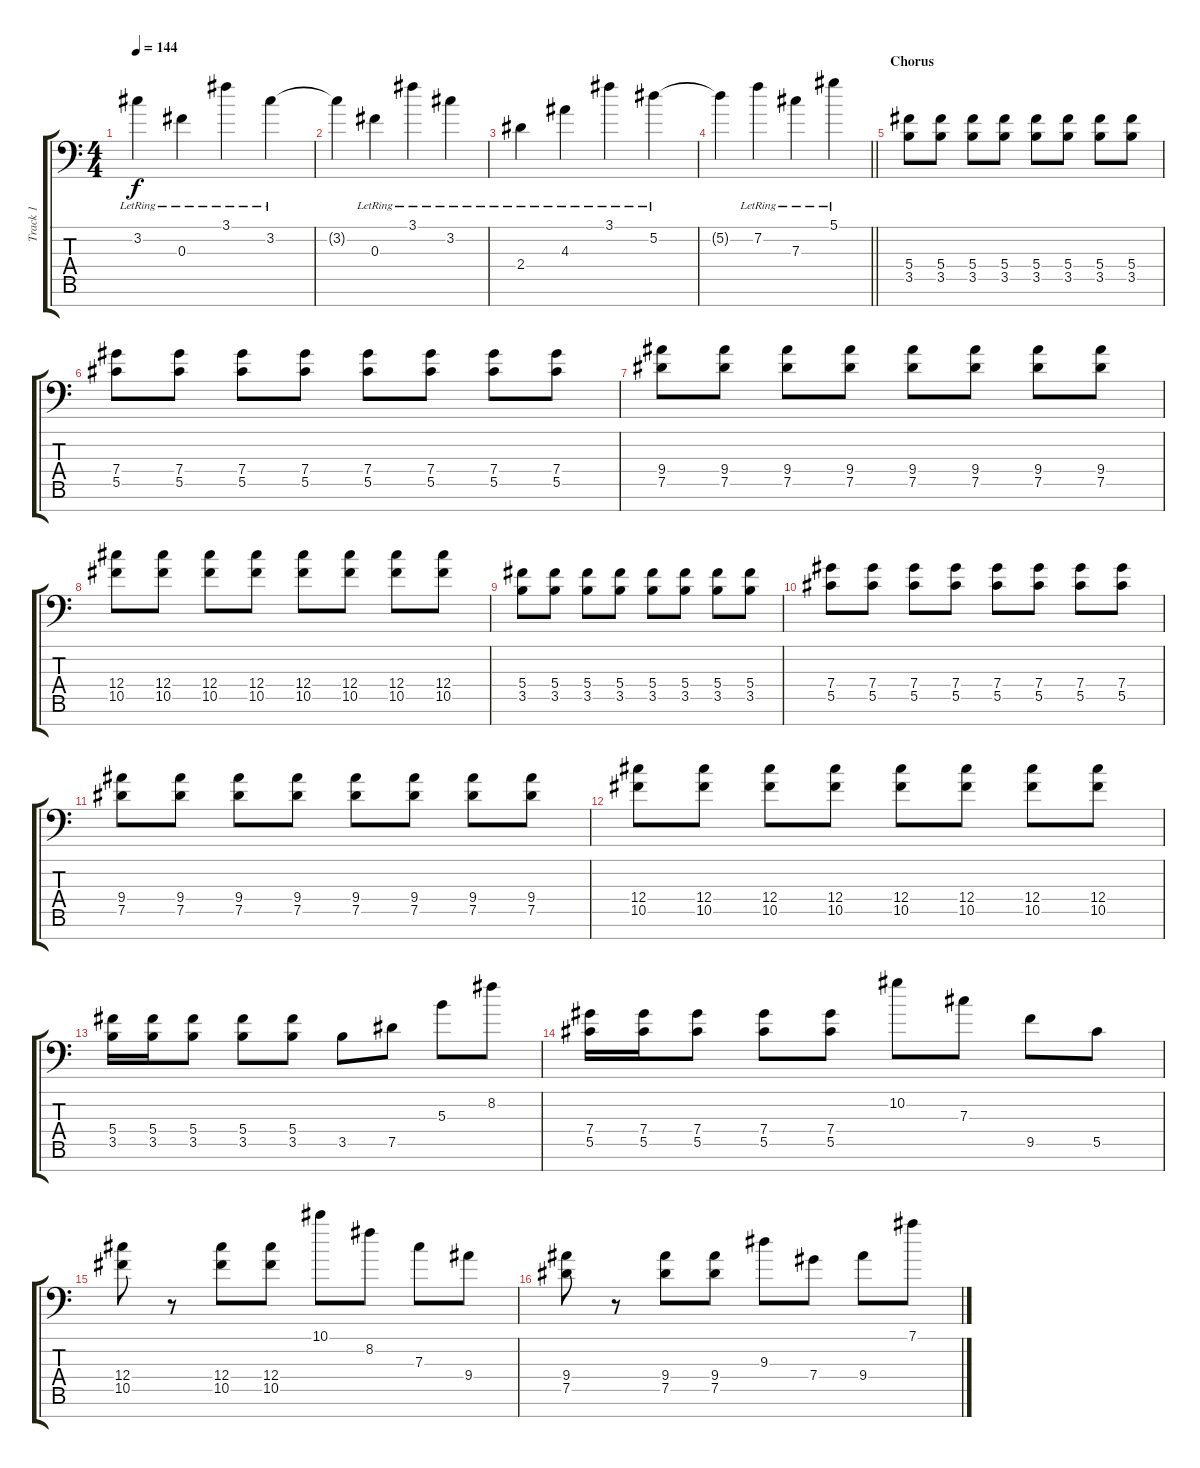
\track ("Track 1" "Track 1") {instrument acousticguitarsteel}
\staff {score tabs}
\tuning (Eb4 Bb3 Gb3 Db3 Ab2 Eb2 Bb1) {hide}
\ts (4 4)
\tempo 144
\clef f4
\ks c
3.2{lr}.4{dy f} 0.3{lr}.4 3.1{lr}.4 3.2{lr}.4 |
3.2{t}.4 0.3{lr}.4 3.1{lr}.4 3.2{lr}.4 |
2.4{lr}.4 4.3{lr}.4 3.1{lr}.4 5.2{lr}.4 |
\barLineRight lightlight
5.2{t}.4 7.2{lr}.4 7.3{lr}.4 5.1{lr}.4 |
\section ("" "Chorus")
(5.4 3.5).8{volume 14 instrument distortionguitar} (5.4 3.5).8 (5.4 3.5).8 (5.4 3.5).8 (5.4 3.5).8 (5.4 3.5).8 (5.4 3.5).8 (5.4 3.5).8 |
(7.4 5.5).8 (7.4 5.5).8 (7.4 5.5).8 (7.4 5.5).8 (7.4 5.5).8 (7.4 5.5).8 (7.4 5.5).8 (7.4 5.5).8 |
(9.4 7.5).8 (9.4 7.5).8 (9.4 7.5).8 (9.4 7.5).8 (9.4 7.5).8 (9.4 7.5).8 (9.4 7.5).8 (9.4 7.5).8 |
(12.4 10.5).8 (12.4 10.5).8 (12.4 10.5).8 (12.4 10.5).8 (12.4 10.5).8 (12.4 10.5).8 (12.4 10.5).8 (12.4 10.5).8 |
(5.4 3.5).8 (5.4 3.5).8 (5.4 3.5).8 (5.4 3.5).8 (5.4 3.5).8 (5.4 3.5).8 (5.4 3.5).8 (5.4 3.5).8 |
(7.4 5.5).8 (7.4 5.5).8 (7.4 5.5).8 (7.4 5.5).8 (7.4 5.5).8 (7.4 5.5).8 (7.4 5.5).8 (7.4 5.5).8 |
(9.4 7.5).8 (9.4 7.5).8 (9.4 7.5).8 (9.4 7.5).8 (9.4 7.5).8 (9.4 7.5).8 (9.4 7.5).8 (9.4 7.5).8 |
(12.4 10.5).8 (12.4 10.5).8 (12.4 10.5).8 (12.4 10.5).8 (12.4 10.5).8 (12.4 10.5).8 (12.4 10.5).8 (12.4 10.5).8 |
(5.4 3.5).16 (5.4 3.5).16 (5.4 3.5).8 (5.4 3.5).8 (5.4 3.5).8 3.5.8 7.5.8 5.3.8 8.2.8 |
(7.4 5.5).16 (7.4 5.5).16 (7.4 5.5).8 (7.4 5.5).8 (7.4 5.5).8 10.2.8 7.3.8 9.5.8 5.5.8 |
(12.4 10.5).8 r.8 (12.4 10.5).8 (12.4 10.5).8 10.1.8 8.2.8 7.3.8 9.4.8 |
(9.4 7.5).8 r.8 (9.4 7.5).8 (9.4 7.5).8 9.3.8 7.4.8 9.4.8 7.1.8
